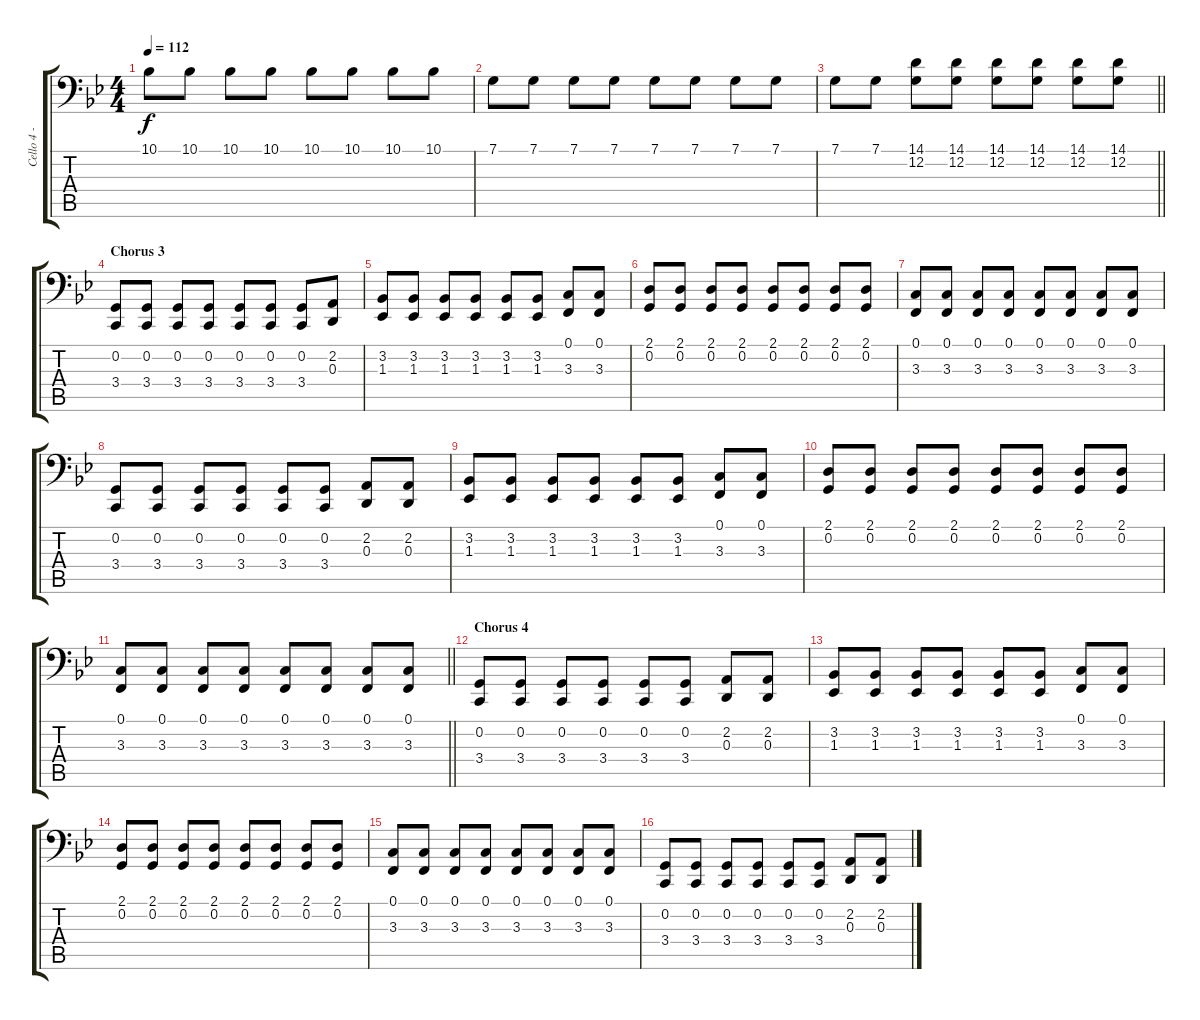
\track ("Cello 4 - Antero" "Cello 4 - ") {instrument cello}
\staff {score tabs}
\tuning (C3 G2 D2 A1 E1 B0) {hide}
\ts (4 4)
\tempo 112
\clef f4
\ks bb
10.1.8{dy f} 10.1.8 10.1.8 10.1.8 10.1.8 10.1.8 10.1.8 10.1.8 |
7.1.8 7.1.8 7.1.8 7.1.8 7.1.8 7.1.8 7.1.8 7.1.8 |
\barLineRight lightlight
7.1.8 7.1.8 (14.1 12.2).8 (14.1 12.2).8 (14.1 12.2).8 (14.1 12.2).8 (14.1 12.2).8 (14.1 12.2).8 |
\section ("" "Chorus 3")
(0.2 3.4).8 (0.2 3.4).8 (0.2 3.4).8 (0.2 3.4).8 (0.2 3.4).8 (0.2 3.4).8 (0.2 3.4).8 (2.2 0.3).8 |
(3.2 1.3).8 (3.2 1.3).8 (3.2 1.3).8 (3.2 1.3).8 (3.2 1.3).8 (3.2 1.3).8 (0.1 3.3).8 (0.1 3.3).8 |
(2.1 0.2).8 (2.1 0.2).8 (2.1 0.2).8 (2.1 0.2).8 (2.1 0.2).8 (2.1 0.2).8 (2.1 0.2).8 (2.1 0.2).8 |
(0.1 3.3).8 (0.1 3.3).8 (0.1 3.3).8 (0.1 3.3).8 (0.1 3.3).8 (0.1 3.3).8 (0.1 3.3).8 (0.1 3.3).8 |
(0.2 3.4).8 (0.2 3.4).8 (0.2 3.4).8 (0.2 3.4).8 (0.2 3.4).8 (0.2 3.4).8 (2.2 0.3).8 (2.2 0.3).8 |
(3.2 1.3).8 (3.2 1.3).8 (3.2 1.3).8 (3.2 1.3).8 (3.2 1.3).8 (3.2 1.3).8 (0.1 3.3).8 (0.1 3.3).8 |
(2.1 0.2).8 (2.1 0.2).8 (2.1 0.2).8 (2.1 0.2).8 (2.1 0.2).8 (2.1 0.2).8 (2.1 0.2).8 (2.1 0.2).8 |
\barLineRight lightlight
(0.1 3.3).8 (0.1 3.3).8 (0.1 3.3).8 (0.1 3.3).8 (0.1 3.3).8 (0.1 3.3).8 (0.1 3.3).8 (0.1 3.3).8 |
\section ("" "Chorus 4")
(0.2 3.4).8 (0.2 3.4).8 (0.2 3.4).8 (0.2 3.4).8 (0.2 3.4).8 (0.2 3.4).8 (2.2 0.3).8 (2.2 0.3).8 |
(3.2 1.3).8 (3.2 1.3).8 (3.2 1.3).8 (3.2 1.3).8 (3.2 1.3).8 (3.2 1.3).8 (0.1 3.3).8 (0.1 3.3).8 |
(2.1 0.2).8 (2.1 0.2).8 (2.1 0.2).8 (2.1 0.2).8 (2.1 0.2).8 (2.1 0.2).8 (2.1 0.2).8 (2.1 0.2).8 |
(0.1 3.3).8 (0.1 3.3).8 (0.1 3.3).8 (0.1 3.3).8 (0.1 3.3).8 (0.1 3.3).8 (0.1 3.3).8 (0.1 3.3).8 |
(0.2 3.4).8 (0.2 3.4).8 (0.2 3.4).8 (0.2 3.4).8 (0.2 3.4).8 (0.2 3.4).8 (2.2 0.3).8 (2.2 0.3).8
